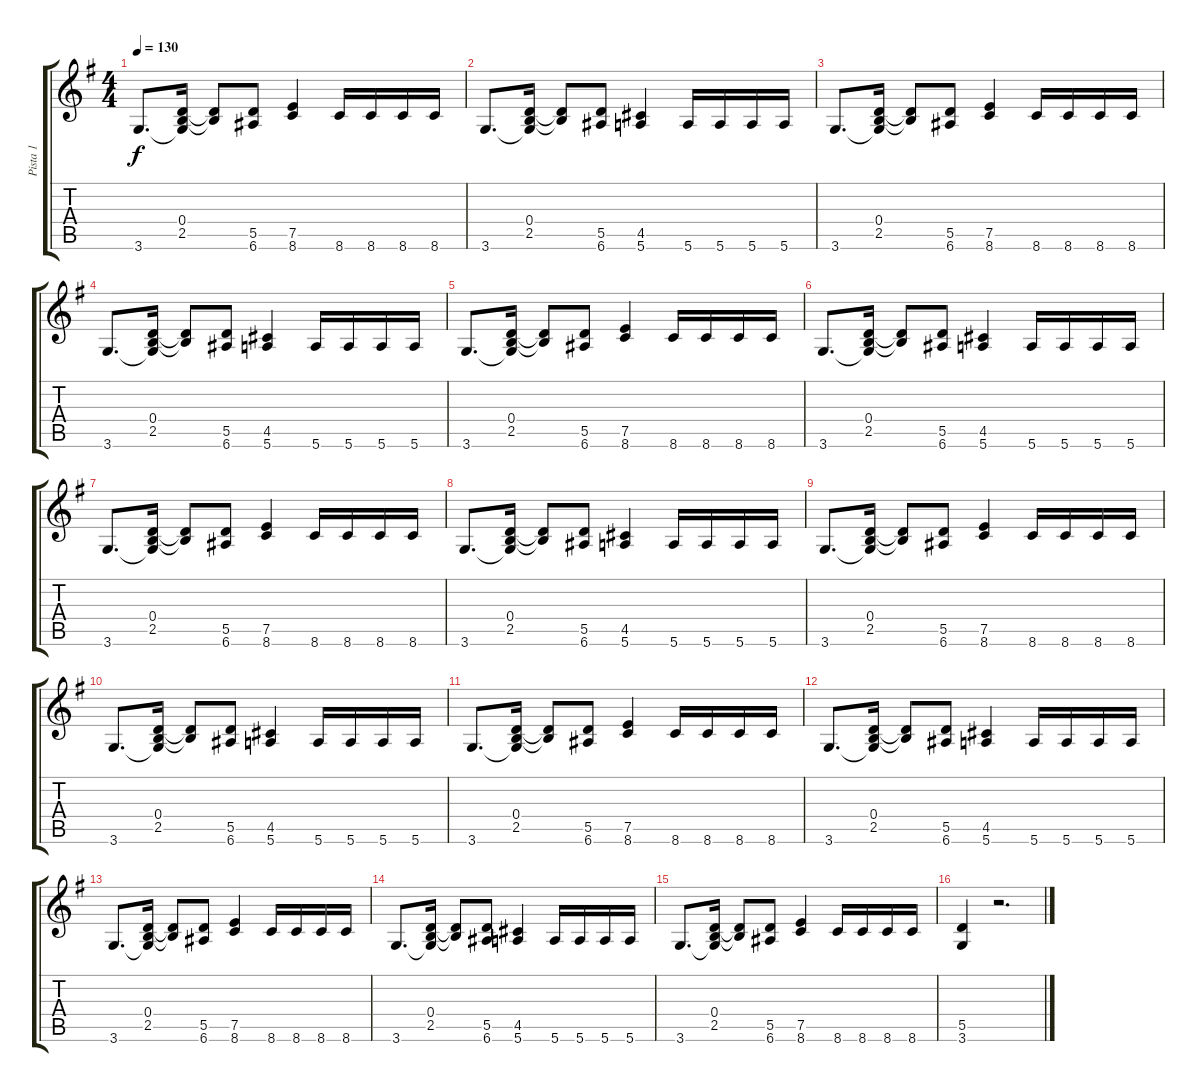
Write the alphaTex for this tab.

\track ("Pista 1" "Pista 1") {instrument distortionguitar}
\staff {score tabs}
\tuning (E4 B3 G3 D3 A2 E2) {hide}
\ts (4 4)
\tempo 130
\clef g2
\ks g
3.6.8{d dy f} (0.4 2.5 3.6{t}).16 (0.4{t} 2.5{t}).8 (5.5 6.6).8 (7.5 8.6).4 8.6.16 8.6.16 8.6.16 8.6.16 |
3.6.8{d} (0.4 2.5 3.6{t}).16 (0.4{t} 2.5{t}).8 (5.5 6.6).8 (4.5 5.6).4 5.6.16 5.6.16 5.6.16 5.6.16 |
3.6.8{d} (0.4 2.5 3.6{t}).16 (0.4{t} 2.5{t}).8 (5.5 6.6).8 (7.5 8.6).4 8.6.16 8.6.16 8.6.16 8.6.16 |
3.6.8{d} (0.4 2.5 3.6{t}).16 (0.4{t} 2.5{t}).8 (5.5 6.6).8 (4.5 5.6).4 5.6.16 5.6.16 5.6.16 5.6.16 |
3.6.8{d} (0.4 2.5 3.6{t}).16 (0.4{t} 2.5{t}).8 (5.5 6.6).8 (7.5 8.6).4 8.6.16 8.6.16 8.6.16 8.6.16 |
3.6.8{d} (0.4 2.5 3.6{t}).16 (0.4{t} 2.5{t}).8 (5.5 6.6).8 (4.5 5.6).4 5.6.16 5.6.16 5.6.16 5.6.16 |
3.6.8{d} (0.4 2.5 3.6{t}).16 (0.4{t} 2.5{t}).8 (5.5 6.6).8 (7.5 8.6).4 8.6.16 8.6.16 8.6.16 8.6.16 |
3.6.8{d} (0.4 2.5 3.6{t}).16 (0.4{t} 2.5{t}).8 (5.5 6.6).8 (4.5 5.6).4 5.6.16 5.6.16 5.6.16 5.6.16 |
3.6.8{d} (0.4 2.5 3.6{t}).16 (0.4{t} 2.5{t}).8 (5.5 6.6).8 (7.5 8.6).4 8.6.16 8.6.16 8.6.16 8.6.16 |
3.6.8{d} (0.4 2.5 3.6{t}).16 (0.4{t} 2.5{t}).8 (5.5 6.6).8 (4.5 5.6).4 5.6.16 5.6.16 5.6.16 5.6.16 |
3.6.8{d} (0.4 2.5 3.6{t}).16 (0.4{t} 2.5{t}).8 (5.5 6.6).8 (7.5 8.6).4 8.6.16 8.6.16 8.6.16 8.6.16 |
3.6.8{d} (0.4 2.5 3.6{t}).16 (0.4{t} 2.5{t}).8 (5.5 6.6).8 (4.5 5.6).4 5.6.16 5.6.16 5.6.16 5.6.16 |
3.6.8{d} (0.4 2.5 3.6{t}).16 (0.4{t} 2.5{t}).8 (5.5 6.6).8 (7.5 8.6).4 8.6.16 8.6.16 8.6.16 8.6.16 |
3.6.8{d} (0.4 2.5 3.6{t}).16 (0.4{t} 2.5{t}).8 (5.5 6.6).8 (4.5 5.6).4 5.6.16 5.6.16 5.6.16 5.6.16 |
3.6.8{d} (0.4 2.5 3.6{t}).16 (0.4{t} 2.5{t}).8 (5.5 6.6).8 (7.5 8.6).4 8.6.16 8.6.16 8.6.16 8.6.16 |
(5.5 3.6).4 r.2{d}
